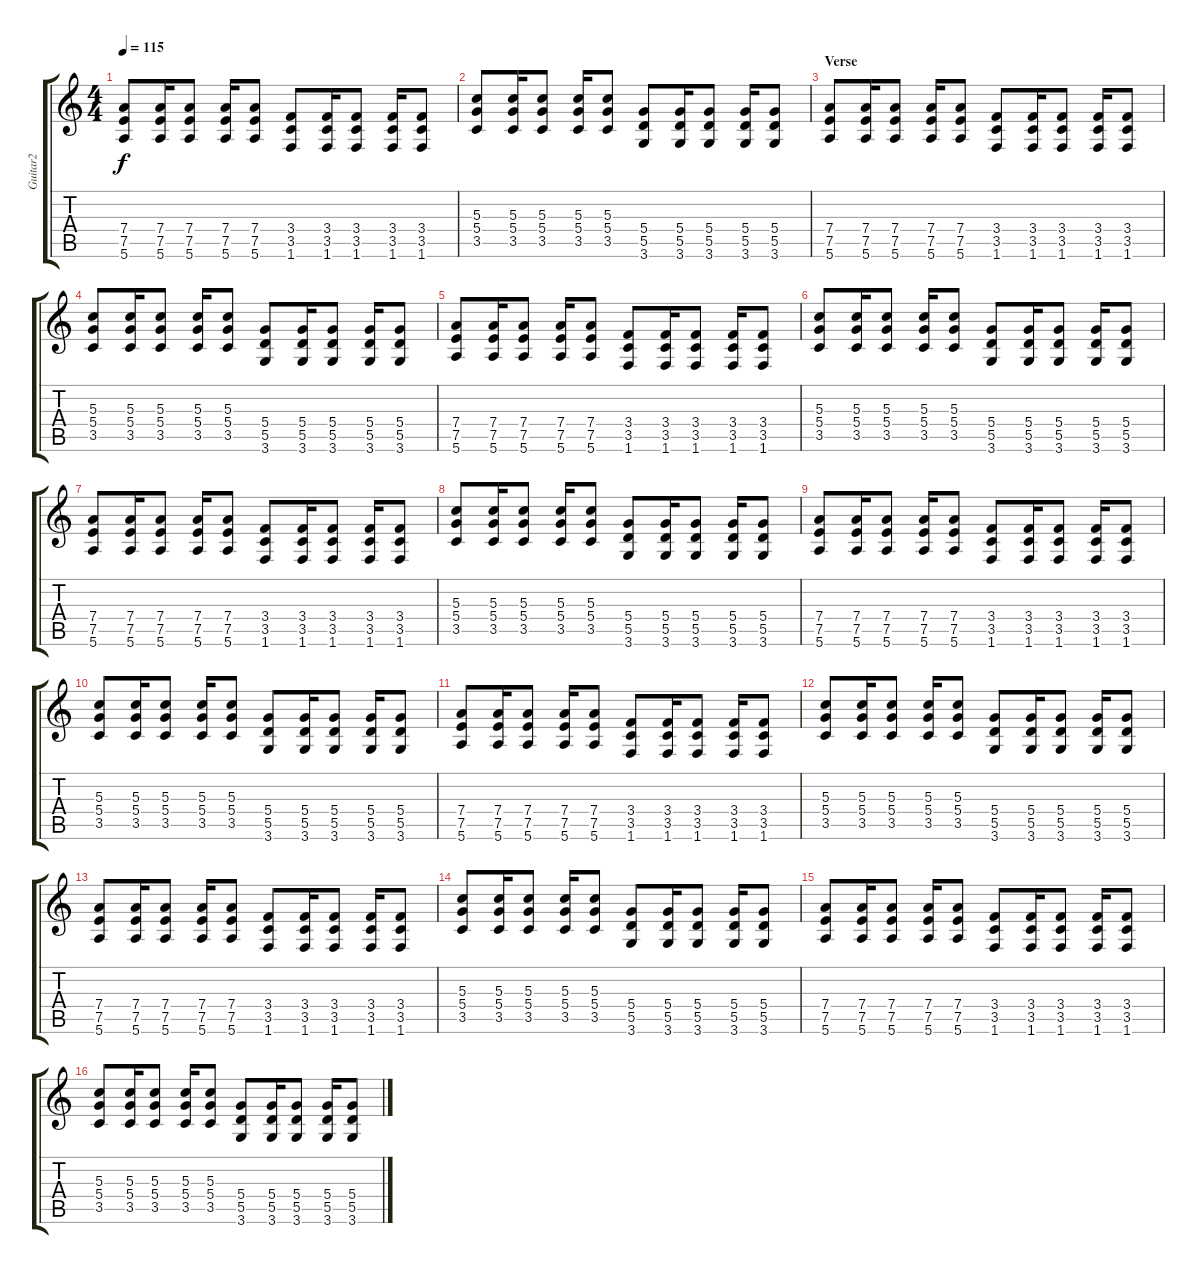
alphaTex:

\track ("Guitar2" "Guitar2") {instrument distortionguitar}
\staff {score tabs}
\tuning (E4 B3 G3 D3 A2 E2) {hide}
\ts (4 4)
\tempo 115
\clef g2
\ks c
(7.4 7.5 5.6).8{dy f} (7.4 7.5 5.6).16 (7.4 7.5 5.6).8 (7.4 7.5 5.6).16 (7.4 7.5 5.6).8 (3.4 3.5 1.6).8 (3.4 3.5 1.6).16 (3.4 3.5 1.6).8 (3.4 3.5 1.6).16 (3.4 3.5 1.6).8 |
(5.3 5.4 3.5).8 (5.3 5.4 3.5).16 (5.3 5.4 3.5).8 (5.3 5.4 3.5).16 (5.3 5.4 3.5).8 (5.4 5.5 3.6).8 (5.4 5.5 3.6).16 (5.4 5.5 3.6).8 (5.4 5.5 3.6).16 (5.4 5.5 3.6).8 |
\section ("" "Verse")
(7.4 7.5 5.6).8 (7.4 7.5 5.6).16 (7.4 7.5 5.6).8 (7.4 7.5 5.6).16 (7.4 7.5 5.6).8 (3.4 3.5 1.6).8 (3.4 3.5 1.6).16 (3.4 3.5 1.6).8 (3.4 3.5 1.6).16 (3.4 3.5 1.6).8 |
(5.3 5.4 3.5).8 (5.3 5.4 3.5).16 (5.3 5.4 3.5).8 (5.3 5.4 3.5).16 (5.3 5.4 3.5).8 (5.4 5.5 3.6).8 (5.4 5.5 3.6).16 (5.4 5.5 3.6).8 (5.4 5.5 3.6).16 (5.4 5.5 3.6).8 |
(7.4 7.5 5.6).8 (7.4 7.5 5.6).16 (7.4 7.5 5.6).8 (7.4 7.5 5.6).16 (7.4 7.5 5.6).8 (3.4 3.5 1.6).8 (3.4 3.5 1.6).16 (3.4 3.5 1.6).8 (3.4 3.5 1.6).16 (3.4 3.5 1.6).8 |
(5.3 5.4 3.5).8 (5.3 5.4 3.5).16 (5.3 5.4 3.5).8 (5.3 5.4 3.5).16 (5.3 5.4 3.5).8 (5.4 5.5 3.6).8 (5.4 5.5 3.6).16 (5.4 5.5 3.6).8 (5.4 5.5 3.6).16 (5.4 5.5 3.6).8 |
(7.4 7.5 5.6).8 (7.4 7.5 5.6).16 (7.4 7.5 5.6).8 (7.4 7.5 5.6).16 (7.4 7.5 5.6).8 (3.4 3.5 1.6).8 (3.4 3.5 1.6).16 (3.4 3.5 1.6).8 (3.4 3.5 1.6).16 (3.4 3.5 1.6).8 |
(5.3 5.4 3.5).8 (5.3 5.4 3.5).16 (5.3 5.4 3.5).8 (5.3 5.4 3.5).16 (5.3 5.4 3.5).8 (5.4 5.5 3.6).8 (5.4 5.5 3.6).16 (5.4 5.5 3.6).8 (5.4 5.5 3.6).16 (5.4 5.5 3.6).8 |
(7.4 7.5 5.6).8 (7.4 7.5 5.6).16 (7.4 7.5 5.6).8 (7.4 7.5 5.6).16 (7.4 7.5 5.6).8 (3.4 3.5 1.6).8 (3.4 3.5 1.6).16 (3.4 3.5 1.6).8 (3.4 3.5 1.6).16 (3.4 3.5 1.6).8 |
(5.3 5.4 3.5).8 (5.3 5.4 3.5).16 (5.3 5.4 3.5).8 (5.3 5.4 3.5).16 (5.3 5.4 3.5).8 (5.4 5.5 3.6).8 (5.4 5.5 3.6).16 (5.4 5.5 3.6).8 (5.4 5.5 3.6).16 (5.4 5.5 3.6).8 |
(7.4 7.5 5.6).8 (7.4 7.5 5.6).16 (7.4 7.5 5.6).8 (7.4 7.5 5.6).16 (7.4 7.5 5.6).8 (3.4 3.5 1.6).8 (3.4 3.5 1.6).16 (3.4 3.5 1.6).8 (3.4 3.5 1.6).16 (3.4 3.5 1.6).8 |
(5.3 5.4 3.5).8 (5.3 5.4 3.5).16 (5.3 5.4 3.5).8 (5.3 5.4 3.5).16 (5.3 5.4 3.5).8 (5.4 5.5 3.6).8 (5.4 5.5 3.6).16 (5.4 5.5 3.6).8 (5.4 5.5 3.6).16 (5.4 5.5 3.6).8 |
(7.4 7.5 5.6).8 (7.4 7.5 5.6).16 (7.4 7.5 5.6).8 (7.4 7.5 5.6).16 (7.4 7.5 5.6).8 (3.4 3.5 1.6).8 (3.4 3.5 1.6).16 (3.4 3.5 1.6).8 (3.4 3.5 1.6).16 (3.4 3.5 1.6).8 |
(5.3 5.4 3.5).8 (5.3 5.4 3.5).16 (5.3 5.4 3.5).8 (5.3 5.4 3.5).16 (5.3 5.4 3.5).8 (5.4 5.5 3.6).8 (5.4 5.5 3.6).16 (5.4 5.5 3.6).8 (5.4 5.5 3.6).16 (5.4 5.5 3.6).8 |
(7.4 7.5 5.6).8 (7.4 7.5 5.6).16 (7.4 7.5 5.6).8 (7.4 7.5 5.6).16 (7.4 7.5 5.6).8 (3.4 3.5 1.6).8 (3.4 3.5 1.6).16 (3.4 3.5 1.6).8 (3.4 3.5 1.6).16 (3.4 3.5 1.6).8 |
(5.3 5.4 3.5).8 (5.3 5.4 3.5).16 (5.3 5.4 3.5).8 (5.3 5.4 3.5).16 (5.3 5.4 3.5).8 (5.4 5.5 3.6).8 (5.4 5.5 3.6).16 (5.4 5.5 3.6).8 (5.4 5.5 3.6).16 (5.4 5.5 3.6).8
